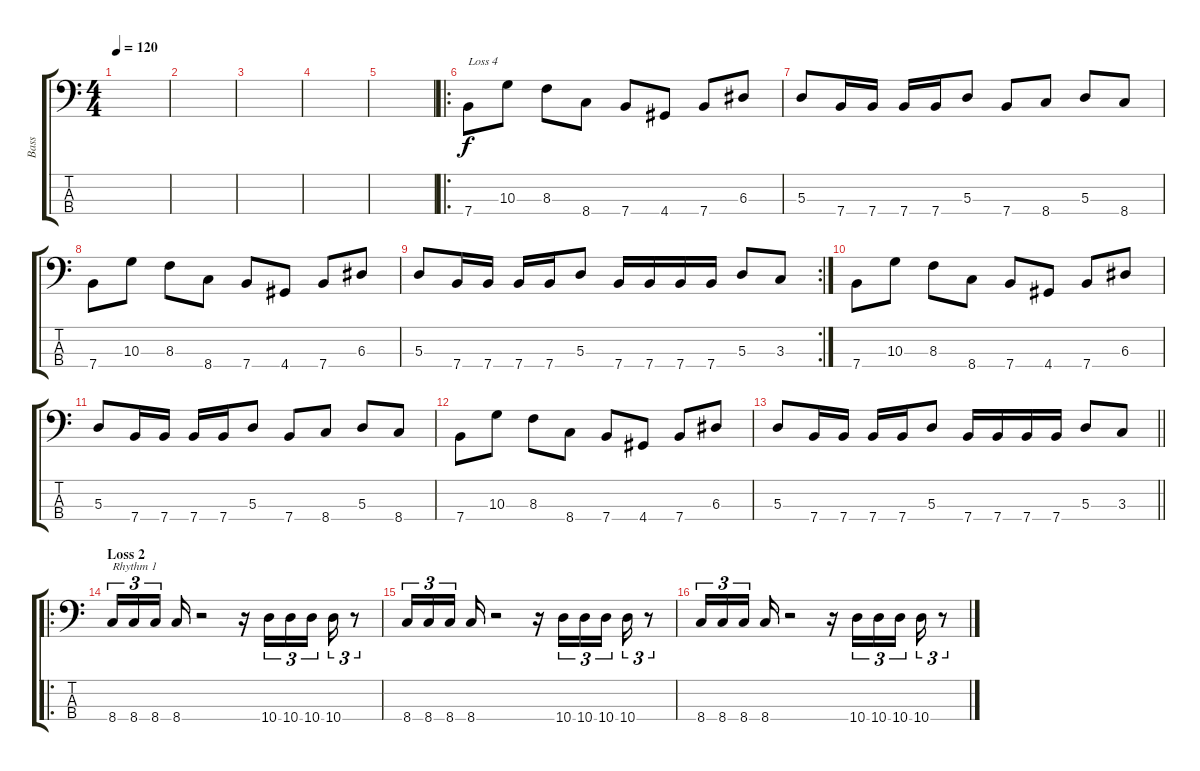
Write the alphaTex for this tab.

\track ("Bass" "Bass") {instrument synthbass2}
\staff {score tabs}
\tuning (G2 D2 A1 E1) {hide}
\ts (4 4)
\tempo 120
\clef f4
\ks c
|
|
|
|
|
\ro
7.4.8{txt "Loss 4"} 10.3.8 8.3.8 8.4.8 7.4.8 4.4.8 7.4.8 6.3.8 |
5.3.8 7.4.16 7.4.16 7.4.16 7.4.16 5.3.8 7.4.8 8.4.8 5.3.8 8.4.8 |
7.4.8 10.3.8 8.3.8 8.4.8 7.4.8 4.4.8 7.4.8 6.3.8 |
\rc 2
5.3.8 7.4.16 7.4.16 7.4.16 7.4.16 5.3.8 7.4.16 7.4.16 7.4.16 7.4.16 5.3.8 3.3.8 |
7.4.8 10.3.8 8.3.8 8.4.8 7.4.8 4.4.8 7.4.8 6.3.8 |
5.3.8 7.4.16 7.4.16 7.4.16 7.4.16 5.3.8 7.4.8 8.4.8 5.3.8 8.4.8 |
7.4.8 10.3.8 8.3.8 8.4.8 7.4.8 4.4.8 7.4.8 6.3.8 |
\barLineRight lightlight
5.3.8 7.4.16 7.4.16 7.4.16 7.4.16 5.3.8 7.4.16 7.4.16 7.4.16 7.4.16 5.3.8 3.3.8 |
\ro
\section ("" "Loss 2")
8.4.16{tu (3 2) txt "Rhythm 1"} 8.4.16{tu (3 2)} 8.4.16{tu (3 2) beam splitsecondary} 8.4.16 r.2 r.16 10.4.16{tu (3 2)} 10.4.16{tu (3 2)} 10.4.16{tu (3 2) beam splitsecondary} 10.4.16{tu (3 2)} r.8{tu (3 2)} |
8.4.16{tu (3 2)} 8.4.16{tu (3 2)} 8.4.16{tu (3 2) beam splitsecondary} 8.4.16 r.2 r.16 10.4.16{tu (3 2)} 10.4.16{tu (3 2)} 10.4.16{tu (3 2) beam splitsecondary} 10.4.16{tu (3 2)} r.8{tu (3 2)} |
8.4.16{tu (3 2)} 8.4.16{tu (3 2)} 8.4.16{tu (3 2) beam splitsecondary} 8.4.16 r.2 r.16 10.4.16{tu (3 2)} 10.4.16{tu (3 2)} 10.4.16{tu (3 2) beam splitsecondary} 10.4.16{tu (3 2)} r.8{tu (3 2)}
